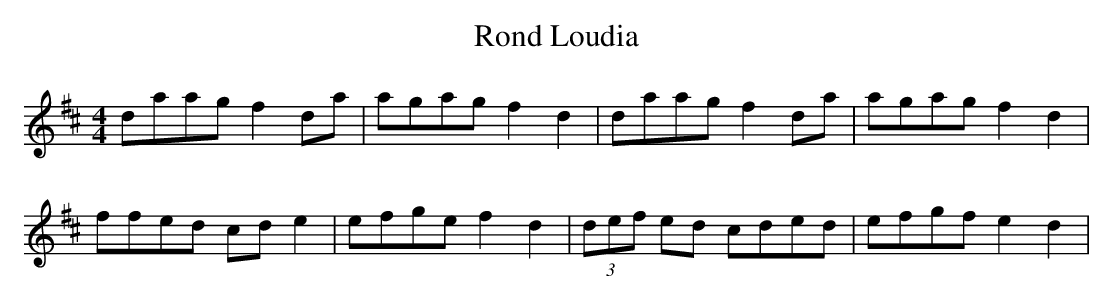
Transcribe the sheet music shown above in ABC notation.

X:1
T: Rond Loudia
M: 4/4
L: 1/8
K: Dmaj
daag f2 da|agag f2 d2|daag f2 da|agag f2 d2|
ffed cd e2|efge f2 d2|(3def ed cded|efgf e2 d2|
